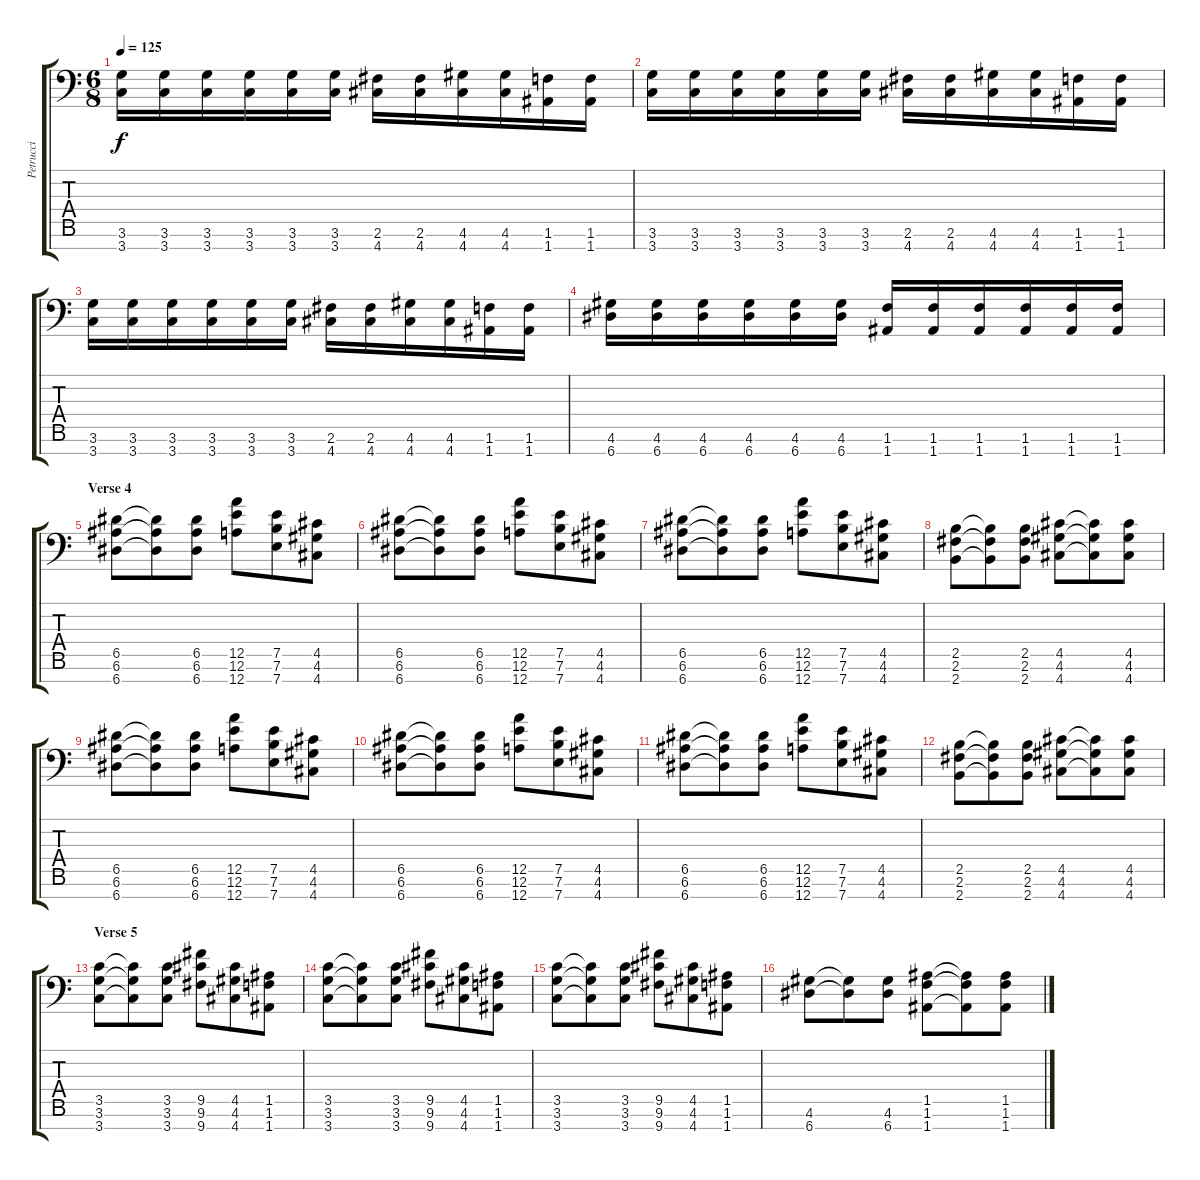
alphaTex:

\track ("Petrucci" "Petrucci") {instrument distortionguitar}
\staff {score tabs}
\tuning (E4 B3 G3 D3 A2 E2 A1) {hide}
\ts (6 8)
\tempo 125
\clef f4
\ks c
(3.6 3.7).16{dy f} (3.6 3.7).16 (3.6 3.7).16 (3.6 3.7).16 (3.6 3.7).16 (3.6 3.7).16 (2.6 4.7).16 (2.6 4.7).16 (4.6 4.7).16 (4.6 4.7).16 (1.6 1.7).16 (1.6 1.7).16 |
(3.6 3.7).16 (3.6 3.7).16 (3.6 3.7).16 (3.6 3.7).16 (3.6 3.7).16 (3.6 3.7).16 (2.6 4.7).16 (2.6 4.7).16 (4.6 4.7).16 (4.6 4.7).16 (1.6 1.7).16 (1.6 1.7).16 |
(3.6 3.7).16 (3.6 3.7).16 (3.6 3.7).16 (3.6 3.7).16 (3.6 3.7).16 (3.6 3.7).16 (2.6 4.7).16 (2.6 4.7).16 (4.6 4.7).16 (4.6 4.7).16 (1.6 1.7).16 (1.6 1.7).16 |
(4.6 6.7).16 (4.6 6.7).16 (4.6 6.7).16 (4.6 6.7).16 (4.6 6.7).16 (4.6 6.7).16 (1.6 1.7).16 (1.6 1.7).16 (1.6 1.7).16 (1.6 1.7).16 (1.6 1.7).16 (1.6 1.7).16 |
\section ("" "Verse 4")
(6.5 6.6 6.7).8 (6.5{t} 6.6{t} 6.7{t}).8 (6.5 6.6 6.7).8 (12.5 12.6 12.7).8 (7.5 7.6 7.7).8 (4.5 4.6 4.7).8 |
(6.5 6.6 6.7).8 (6.5{t} 6.6{t} 6.7{t}).8 (6.5 6.6 6.7).8 (12.5 12.6 12.7).8 (7.5 7.6 7.7).8 (4.5 4.6 4.7).8 |
(6.5 6.6 6.7).8 (6.5{t} 6.6{t} 6.7{t}).8 (6.5 6.6 6.7).8 (12.5 12.6 12.7).8 (7.5 7.6 7.7).8 (4.5 4.6 4.7).8 |
(2.5 2.6 2.7).8 (2.5{t} 2.6{t} 2.7{t}).8 (2.5 2.6 2.7).8 (4.5 4.6 4.7).8 (4.5{t} 4.6{t} 4.7{t}).8 (4.5 4.6 4.7).8 |
(6.5 6.6 6.7).8 (6.5{t} 6.6{t} 6.7{t}).8 (6.5 6.6 6.7).8 (12.5 12.6 12.7).8 (7.5 7.6 7.7).8 (4.5 4.6 4.7).8 |
(6.5 6.6 6.7).8 (6.5{t} 6.6{t} 6.7{t}).8 (6.5 6.6 6.7).8 (12.5 12.6 12.7).8 (7.5 7.6 7.7).8 (4.5 4.6 4.7).8 |
(6.5 6.6 6.7).8 (6.5{t} 6.6{t} 6.7{t}).8 (6.5 6.6 6.7).8 (12.5 12.6 12.7).8 (7.5 7.6 7.7).8 (4.5 4.6 4.7).8 |
(2.5 2.6 2.7).8 (2.5{t} 2.6{t} 2.7{t}).8 (2.5 2.6 2.7).8 (4.5 4.6 4.7).8 (4.5{t} 4.6{t} 4.7{t}).8 (4.5 4.6 4.7).8 |
\section ("" "Verse 5")
(3.5 3.6 3.7).8 (3.5{t} 3.6{t} 3.7{t}).8 (3.5 3.6 3.7).8 (9.5 9.6 9.7).8 (4.5 4.6 4.7).8 (1.5 1.6 1.7).8 |
(3.5 3.6 3.7).8 (3.5{t} 3.6{t} 3.7{t}).8 (3.5 3.6 3.7).8 (9.5 9.6 9.7).8 (4.5 4.6 4.7).8 (1.5 1.6 1.7).8 |
(3.5 3.6 3.7).8 (3.5{t} 3.6{t} 3.7{t}).8 (3.5 3.6 3.7).8 (9.5 9.6 9.7).8 (4.5 4.6 4.7).8 (1.5 1.6 1.7).8 |
(4.6 6.7).8 (4.6{t} 6.7{t}).8 (4.6 6.7).8 (1.5 1.6 1.7).8 (1.5{t} 1.6{t} 1.7{t}).8 (1.5 1.6 1.7).8
